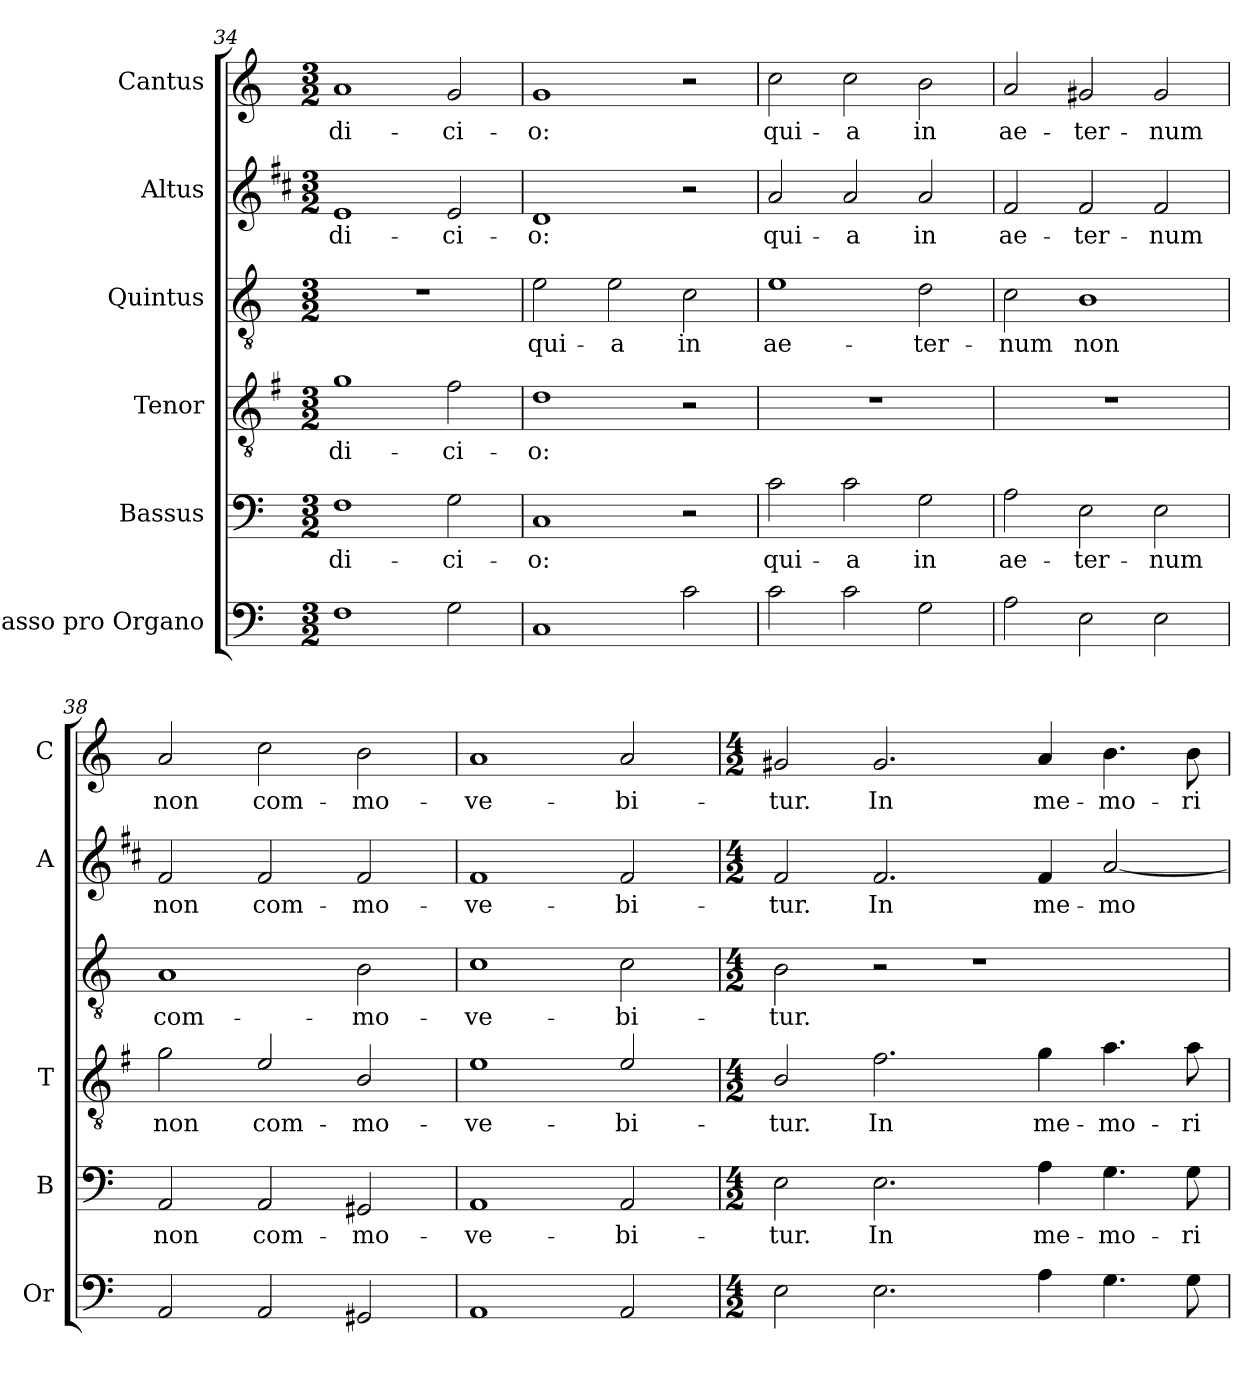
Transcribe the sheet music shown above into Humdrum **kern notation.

**kern	**kern	**text	**kern	**text	**kern	**text	**kern	**text	**kern	**text
*part6	*part5	*part5	*part4	*part4	*part3	*part3	*part2	*part2	*part1	*part1
*staff6	*staff5	*staff5	*staff4	*staff4	*staff3	*staff3	*staff2	*staff2	*staff1	*staff1
*I"Basso pro Organo	*I"Bassus	*	*I"Tenor	*	*I"Quintus	*	*I"Altus	*	*I"Cantus	*
*I'Or	*I'B	*	*I'T	*	*	*	*I'A	*	*I'C	*
*clefF4	*clefF4	*	*clefGv2	*	*clefGv2	*	*clefG2	*	*clefG2	*
*	*	*	*ITrd4c7	*	*	*	*ITrd1c2	*	*	*
*k[]	*k[]	*	*k[]	*	*k[]	*	*k[]	*	*k[]	*
*C:	*C:	*	*C:	*	*C:	*	*C:	*	*C:	*
*M3/2	*M3/2	*	*M3/2	*	*M3/2	*	*M3/2	*	*M3/2	*
=34	=34	=34	=34	=34	=34	=34	=34	=34	=34	=34
!	!	!LO:LY:b	!	!LO:LY:b	!	!	!	!LO:LY:b	!	!LO:LY:b
1F	1F	-di-	1c	-di-	1.r	.	1d	-di-	1a	-di-
!	!	!LO:LY:b	!	!LO:LY:b	!	!	!	!LO:LY:b	!	!LO:LY:b
2G\	2G\	-ci-	2B\	-ci-	.	.	2d/	-ci-	2g/	-ci-
=35	=35	=35	=35	=35	=35	=35	=35	=35	=35	=35
!	!	!LO:LY:b	!	!LO:LY:b	!	!LO:LY:b	!	!LO:LY:b	!	!LO:LY:b
1C	1C	-o:	1G	-o:	2e\	qui-	1c	-o:	1g	-o:
!	!	!	!	!	!	!LO:LY:b	!	!	!	!
.	.	.	.	.	2e\	-a	.	.	.	.
!	!	!	!	!	!	!LO:LY:b	!	!	!	!
2c\	2r	.	2r	.	2c\	in	2r	.	2r	.
=36	=36	=36	=36	=36	=36	=36	=36	=36	=36	=36
!	!	!LO:LY:b	!	!	!	!LO:LY:b	!	!LO:LY:b	!	!LO:LY:b
2c\	2c\	qui-	1.r	.	1e	ae-	2g/	qui-	2cc\	qui-
!	!	!LO:LY:b	!	!	!	!	!	!LO:LY:b	!	!LO:LY:b
2c\	2c\	-a	.	.	.	.	2g/	-a	2cc\	-a
!	!	!LO:LY:b	!	!	!	!LO:LY:b	!	!LO:LY:b	!	!LO:LY:b
2G\	2G\	in	.	.	2d\	-ter-	2g/	in	2b\	in
!!LO:PB:g=z
=37	=37	=37	=37	=37	=37	=37	=37	=37	=37	=37
!	!	!LO:LY:b	!	!	!	!LO:LY:b	!	!LO:LY:b	!	!LO:LY:b
2A\	2A\	ae-	1.r	.	2c\	-num	2e/	ae-	2a/	ae-
!	!	!LO:LY:b	!	!	!	!LO:LY:b	!	!LO:LY:b	!	!LO:LY:b
2E\	2E\	-ter-	.	.	1B	non	2e/	-ter-	2g#X/	-ter-
!	!	!LO:LY:b	!	!	!	!	!	!LO:LY:b	!	!LO:LY:b
2E\	2E\	-num	.	.	.	.	2e/	-num	2g#/	-num
=38	=38	=38	=38	=38	=38	=38	=38	=38	=38	=38
!	!	!LO:LY:b	!	!LO:LY:b	!	!LO:LY:b	!	!LO:LY:b	!	!LO:LY:b
2AA/	2AA/	non	2c\	non	1A	com-	2e/	non	2a/	non
!	!	!LO:LY:b	!	!LO:LY:b	!	!	!	!LO:LY:b	!	!LO:LY:b
2AA/	2AA/	com-	2A/	com-	.	.	2e/	com-	2cc\	com-
!	!	!LO:LY:b	!	!LO:LY:b	!	!LO:LY:b	!	!LO:LY:b	!	!LO:LY:b
2GG#X/	2GG#X/	-mo-	2E/	-mo-	2B\	-mo-	2e/	-mo-	2b\	-mo-
=39	=39	=39	=39	=39	=39	=39	=39	=39	=39	=39
!	!	!LO:LY:b	!	!LO:LY:b	!	!LO:LY:b	!	!LO:LY:b	!	!LO:LY:b
1AA	1AA	-ve-	1A	-ve-	1c	-ve-	1e	-ve-	1a	-ve-
!	!	!LO:LY:b	!	!LO:LY:b	!	!LO:LY:b	!	!LO:LY:b	!	!LO:LY:b
2AA/	2AA/	-bi-	2A/	-bi-	2c\	-bi-	2e/	-bi-	2a/	-bi-
=40	=40	=40	=40	=40	=40	=40	=40	=40	=40	=40
*M4/2	*M4/2	*	*M4/2	*	*M4/2	*	*M4/2	*	*M4/2	*
!	!	!LO:LY:b	!	!LO:LY:b	!	!LO:LY:b	!	!LO:LY:b	!	!LO:LY:b
2E\	2E\	-tur.	2E/	-tur.	2B\	-tur.	2e/	-tur.	2g#X/	-tur.
!	!	!LO:LY:b	!	!LO:LY:b	!	!	!	!LO:LY:b	!	!LO:LY:b
2.E\	2.E\	In	2.B\	In	2r	.	2.e/	In	2.g#/	In
.	.	.	.	.	1r	.	.	.	.	.
!	!	!LO:LY:b	!	!LO:LY:b	!	!	!	!LO:LY:b	!	!LO:LY:b
4A\	4A\	me-	4c\	me-	.	.	4e/	me-	4a/	me-
!	!	!LO:LY:b	!	!LO:LY:b	!	!	!	!LO:LY:b	!	!LO:LY:b
4.G\	4.G\	-mo-	4.d\	-mo-	.	.	[2g/	-mo-	4.b\	-mo-
!	!	!LO:LY:b	!	!LO:LY:b	!	!	!	!	!	!LO:LY:b
8G\	8G\	-ri-	8d\	-ri-	.	.	.	.	8b\	-ri-
=	=	=	=	=	=	=	=	=	=	=
*-	*-	*-	*-	*-	*-	*-	*-	*-	*-	*-
